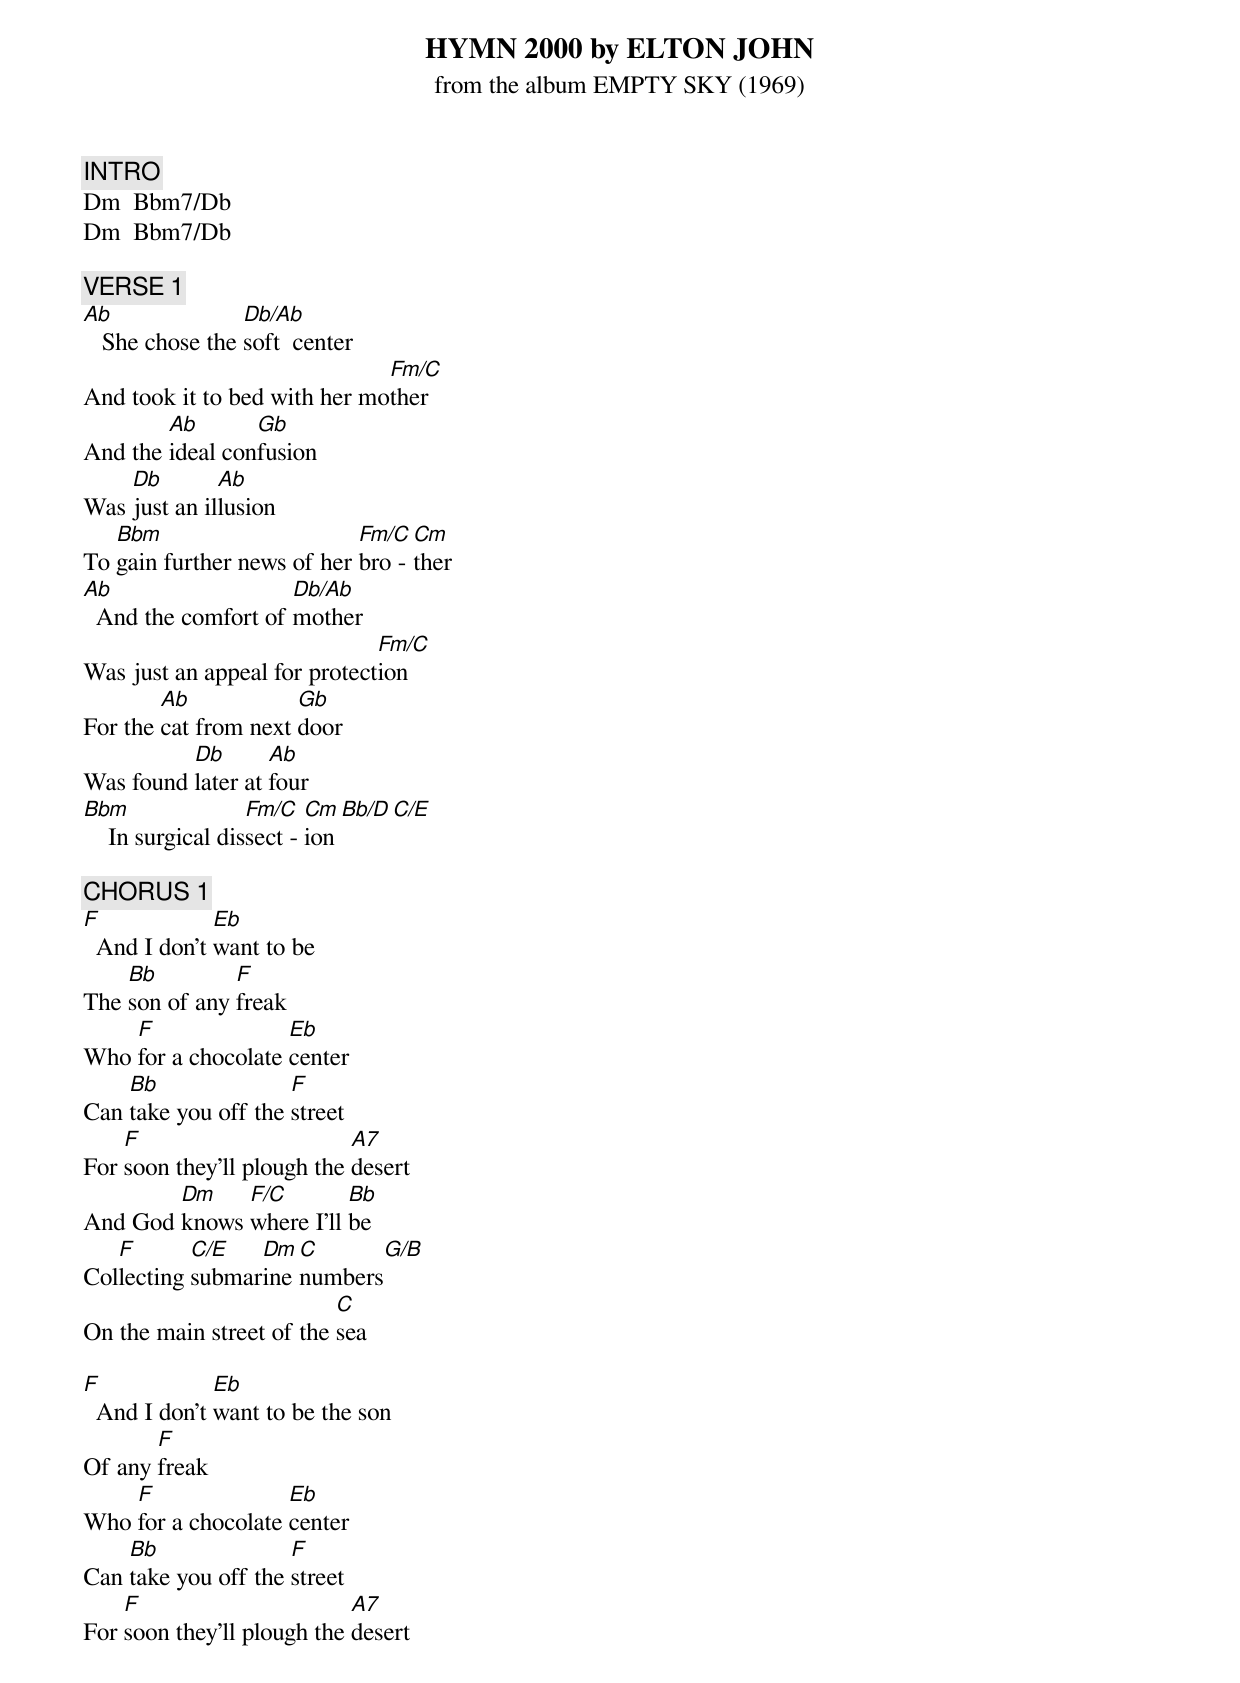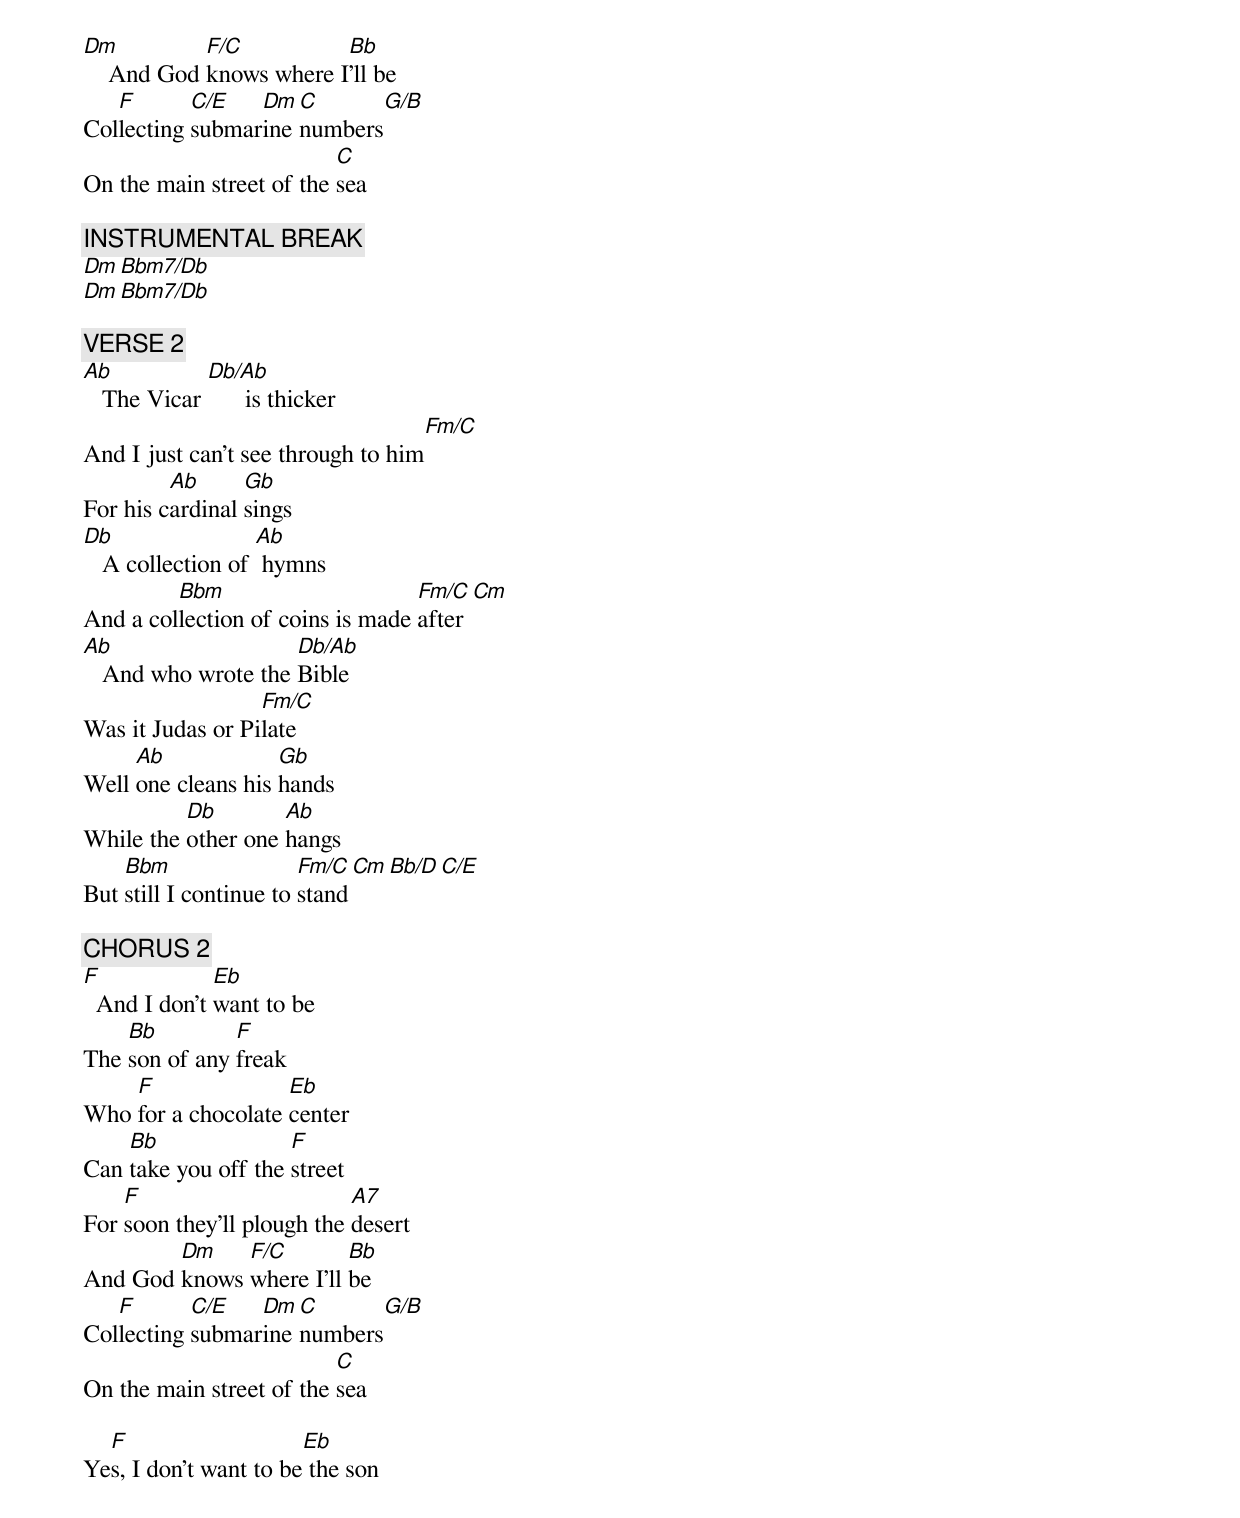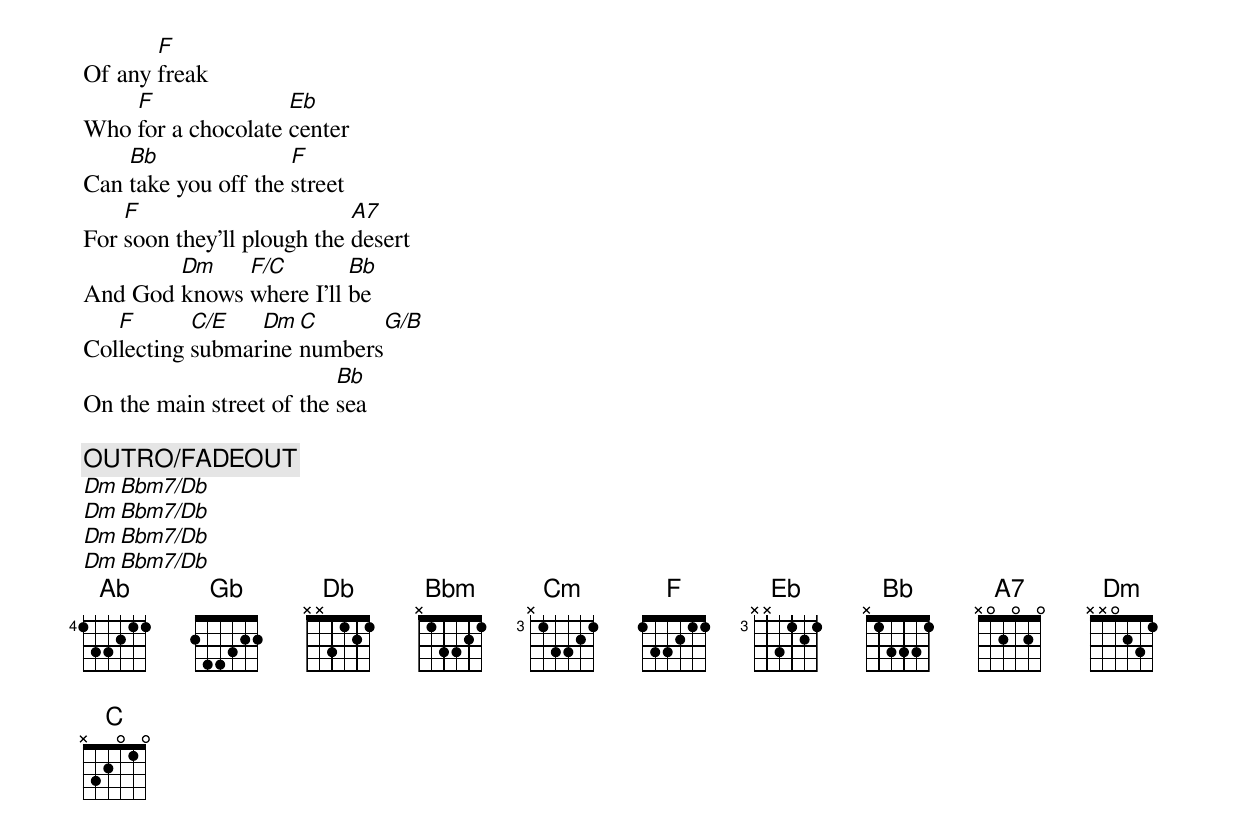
HYMN 2000 by ELTON JOHN
from the album EMPTY SKY (1969)

[INTRO]
Dm  Bbm7/Db
Dm  Bbm7/Db

[VERSE 1]
Ab               Db/Ab
   She chose the soft  center
                              Fm/C
And took it to bed with her mother
        Ab       Gb
And the ideal confusion
    Db        Ab
Was just an illusion
   Bbm                      Fm/C  Cm
To gain further news of her bro - ther
Ab                   Db/Ab
  And the comfort of mother
                              Fm/C
Was just an appeal for protection
        Ab            Gb
For the cat from next door
          Db       Ab
Was found later at four
Bbm                Fm/C   Cm  Bb/D  C/E
    In surgical dissect - ion

[CHORUS 1]
F             Eb
  And I don't want to be
    Bb         F
The son of any freak
    F               Eb
Who for a chocolate center
    Bb               F
Can take you off the street
    F                       A7
For soon they'll plough the desert
        Dm    F/C        Bb
And God knows where I'll be
   F       C/E   Dm  C       G/B
Collecting submarine numbers
                          C
On the main street of the sea

F             Eb
  And I don't want to be the son
       F
Of any freak
    F               Eb
Who for a chocolate center
    Bb               F
Can take you off the street
    F                       A7
For soon they'll plough the desert
Dm          F/C          Bb
    And God knows where I'll be
   F       C/E   Dm  C       G/B
Collecting submarine numbers
                          C
On the main street of the sea

[INSTRUMENTAL BREAK]
Dm  Bbm7/Db
Dm  Bbm7/Db

[VERSE 2]
Ab           Db/Ab
   The Vicar       is thicker
                                   Fm/C
And I just can't see through to him
         Ab      Gb
For his cardinal sings
Db                 Ab
   A collection of  hymns
         Bbm                      Fm/C  Cm
And a collection of coins is made after
Ab                   Db/Ab
   And who wrote the Bible
                  Fm/C
Was it Judas or Pilate
     Ab             Gb
Well one cleans his hands
          Db        Ab
While the other one hangs
    Bbm                 Fm/C   Cm  Bb/D  C/E
But still I continue to stand

[CHORUS 2]
F             Eb
  And I don't want to be
    Bb         F
The son of any freak
    F               Eb
Who for a chocolate center
    Bb               F
Can take you off the street
    F                       A7
For soon they'll plough the desert
        Dm    F/C        Bb
And God knows where I'll be
   F       C/E   Dm  C       G/B
Collecting submarine numbers
                          C
On the main street of the sea

  F                    Eb
Yes, I don't want to be the son
       F
Of any freak
    F               Eb
Who for a chocolate center
    Bb               F
Can take you off the street
    F                       A7
For soon they'll plough the desert
        Dm    F/C        Bb
And God knows where I'll be
   F       C/E   Dm  C       G/B
Collecting submarine numbers
                          Bb
On the main street of the sea

[OUTRO/FADEOUT]
Dm  Bbm7/Db
Dm  Bbm7/Db
Dm  Bbm7/Db
Dm  Bbm7/Db
